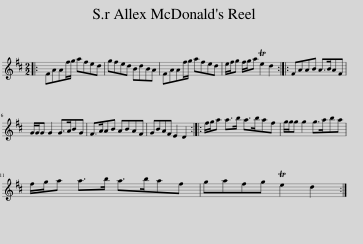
X:1
L:1/8
M:2/2
I:linebreak $
K:D
V:1 treble
V:1
|: FAAf/g/ afed | gfed BdBA | FAAf/g/ afed | e/f/g f/g/a Te2 d2 :: FAAB A>BAF |$ %5
 G/G/G G2 G>ABG | F>AAB ABAF | GBAF E2 D2 :: f/g/a a>b a>baf | g/g/g g2 g>aba |$ %10
 f/g/a a>b a>baf | gafg Te2 d2 :| %12
